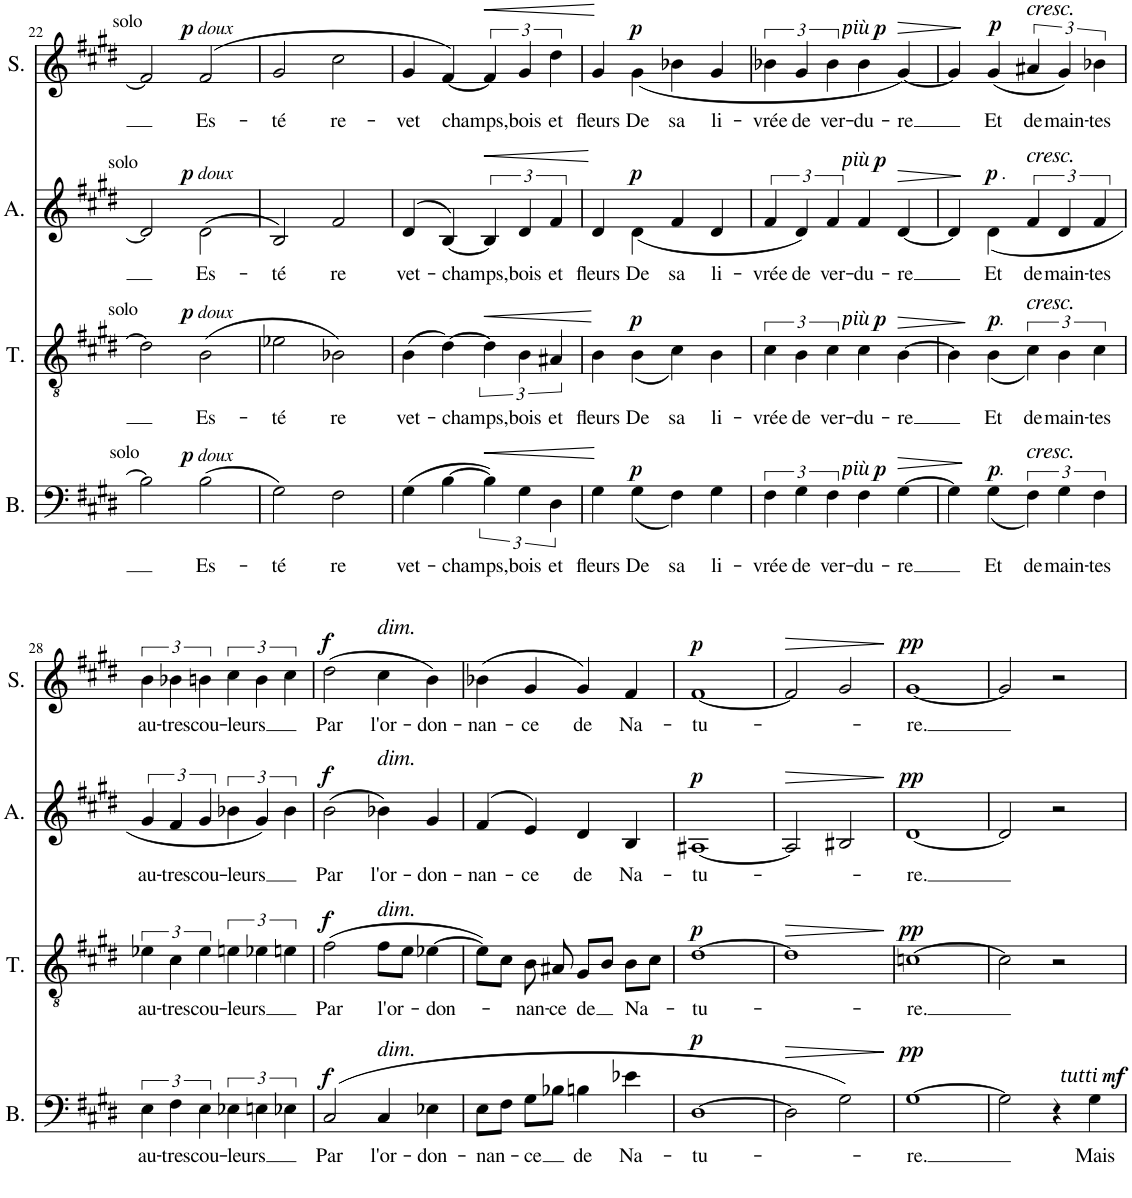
**kern	**text	**dynam	**kern	**text	**dynam	**kern	**text	**dynam	**kern	**text	**dynam
*part4	*part4	*part4	*part3	*part3	*part3	*part2	*part2	*part2	*part1	*part1	*part1
*staff4	*staff4	*staff4	*staff3	*staff3	*staff3	*staff2	*staff2	*staff2	*staff1	*staff1	*staff1
*I"Bass	*	*	*I"Ténor	*	*	*I"Alto	*	*	*I"Soprano	*	*
*I'B.	*	*	*I'T.	*	*	*I'A.	*	*	*I'S.	*	*
!!LO:PB:g=z
*clefF4	*	*	*clefGv2	*	*	*clefG2	*	*	*clefG2	*	*
*k[f#c#g#d#]	*	*	*k[f#c#g#d#]	*	*	*k[f#c#g#d#]	*	*	*k[f#c#g#d#]	*	*
*M2/2	*	*	*M2/2	*	*	*M2/2	*	*	*M2/2	*	*
=22	=22	=22	=22	=22	=22	=22	=22	=22	=22	=22	=22
!	!	!	!	!	!	!	!	!	!LO:TX:a:t=solo	!	!
!	!	!	!	!	!	!LO:TX:a:t=solo	!	!	!	!	!
!	!	!	!LO:TX:a:t=solo	!	!	!	!	!	!	!	!
!LO:TX:a:t=solo	!	!	!	!	!	!	!	!	!	!	!
2B\]	.	.	2d#\]	.	.	2d#/]	.	.	2f#/]	.	.
!	!LO:LY:b	!LO:DY:a	!	!LO:LY:b	!	!	!LO:LY:b	!	!	!LO:LY:b	!
!	!	!LO:DY:n=1:a	!	!	!LO:DY:a	!	!	!	!	!	!
!	!	!	!	!	!LO:DY:n=1:a	!	!	!LO:DY:a	!	!	!
!	!	!	!	!	!	!	!	!LO:DY:n=1:a	!	!	!LO:DY:a
!	!	!	!	!	!	!	!	!	!	!	!LO:DY:n=1:a
(2B\	Es-	p other-dynamics	(2B\	Es-	p other-dynamics	(2d#\	Es-	p other-dynamics	(2f#/	Es-	p other-dynamics
=23	=23	=23	=23	=23	=23	=23	=23	=23	=23	=23	=23
!	!LO:LY:b	!	!	!LO:LY:b	!	!	!LO:LY:b	!	!	!LO:LY:b	!
2G#\)	-té	.	2e-X\	-té	.	2B/)	-té	.	2g#/	-té	.
!	!LO:LY:b	!	!	!LO:LY:b	!	!	!LO:LY:b	!	!	!LO:LY:b	!
2F#\	re	.	2B-X\)	re	.	2f#/	re	.	2cc#\	re-	.
=24	=24	=24	=24	=24	=24	=24	=24	=24	=24	=24	=24
!	!LO:LY:b	!	!	!LO:LY:b	!	!	!LO:LY:b	!	!	!LO:LY:b	!
(4G#\	-vet-	.	(4B\	-vet-	.	(>4d#/	-vet-	.	4g#/	-vet	.
!	!LO:LY:b	!	!	!LO:LY:b	!	!	!LO:LY:b	!	!	!LO:LY:b	!
[4B\	-champs,	.	[4d#\)	-champs,	.	[4B/)	-champs,	.	[4f#/)	champs,	.
!	!	!LO:HP:b	!	!	!LO:HP:b	!	!	!LO:HP:b	!	!	!LO:HP:b
6B\])	.	<	6d#\]	.	<	6B/]	.	<	6f#/]	.	<
!	!LO:LY:b	!	!	!LO:LY:b	!	!	!LO:LY:b	!	!	!LO:LY:b	!
6G#\	bois	.	6B\	bois	.	6d#/	bois	.	6g#/	bois	.
!	!LO:LY:b	!	!	!LO:LY:b	!	!	!LO:LY:b	!	!	!LO:LY:b	!
6D#\	et	.	6A#X/	et	.	6f#/	et	.	6dd#\	et	.
.	.	[	.	.	[	.	.	[	.	.	[
=25	=25	=25	=25	=25	=25	=25	=25	=25	=25	=25	=25
!	!LO:LY:b	!	!	!LO:LY:b	!	!	!LO:LY:b	!	!	!LO:LY:b	!
4G#\	fleurs	.	4B\	fleurs	.	4d#/	fleurs	.	4g#/	fleurs	.
!	!LO:LY:b	!LO:DY:a	!	!LO:LY:b	!LO:DY:a	!	!LO:LY:b	!LO:DY:a	!	!LO:LY:b	!LO:DY:a
(<4G#\	De	p	(<4B\	De	p	(<4d#\	De	p	(<4g#\	De	p
!	!LO:LY:b	!	!	!LO:LY:b	!	!	!LO:LY:b	!	!	!LO:LY:b	!
4F#\)	sa	.	4c#\)	sa	.	4f#/	sa	.	4b-X\	sa	.
!	!LO:LY:b	!	!	!LO:LY:b	!	!	!LO:LY:b	!	!	!LO:LY:b	!
4G#\	li-	.	4B\	li-	.	4d#/	li-	.	4g#/	li-	.
=26	=26	=26	=26	=26	=26	=26	=26	=26	=26	=26	=26
!	!LO:LY:b	!	!	!LO:LY:b	!	!	!LO:LY:b	!	!	!LO:LY:b	!
6F#\	-vrée	.	6c#\	-vrée	.	6f#/	-vrée	.	6b-X\	-vrée	.
!	!LO:LY:b	!	!	!LO:LY:b	!	!	!LO:LY:b	!	!	!LO:LY:b	!
6G#\	de	.	6B\	de	.	6d#/)	de	.	6g#/	de	.
!	!LO:LY:b	!	!	!LO:LY:b	!	!	!LO:LY:b	!	!	!LO:LY:b	!
6F#\	ver-	.	6c#\	ver-	.	6f#/	ver-	.	6b-\	ver-	.
!	!LO:LY:b	!LO:DY:a	!	!LO:LY:b	!	!	!LO:LY:b	!	!	!LO:LY:b	!
!	!	!LO:DY:n=1:a	!	!	!LO:DY:a	!	!	!	!	!	!
!	!	!	!	!	!LO:DY:n=1:a	!	!	!LO:DY:a	!	!	!
!	!	!	!	!	!	!	!	!LO:DY:n=1:a	!	!	!LO:DY:a
!	!	!	!	!	!	!	!	!	!	!	!LO:DY:n=1:a
4F#\	-du-	other-dynamics p	4c#\	-du-	other-dynamics p	4f#/	-du-	other-dynamics p	4b-\	-du-	other-dynamics p
!	!LO:LY:b	!LO:HP:b	!	!LO:LY:b	!LO:HP:b	!	!LO:LY:b	!LO:HP:b	!	!LO:LY:b	!LO:HP:b
[4G#\	-re	>	[4B\	-re	>	[4d#/	-re	>	[4g#/)	-re	>
.	.	]	.	.	]	.	.	]	.	.	]
=27	=27	=27	=27	=27	=27	=27	=27	=27	=27	=27	=27
4G#\]	.	.	4B\]	.	.	4d#/]	.	.	4g#/]	.	.
!	!LO:LY:b	!LO:DY:a	!	!LO:LY:b	!	!	!LO:LY:b	!	!	!LO:LY:b	!
!	!	!LO:DY:n=1:a	!	!	!LO:DY:a	!	!	!	!	!	!
!	!	!	!	!	!LO:DY:n=1:a	!	!	!LO:DY:a	!	!	!
!	!	!	!	!	!	!	!	!LO:DY:n=1:a	!	!	!LO:DY:a
(<4G#\	Et	p other-dynamics	(<4B\	Et	p other-dynamics	(<4d#\	Et	p other-dynamics	(4g#/	Et	p
!	!	!	!	!	!	!	!	!	!LO:TX:a:i:t=cresc.	!	!
!	!	!	!	!	!	!LO:TX:a:i:t=cresc.	!	!	!	!	!
!	!	!	!LO:TX:a:i:t=cresc.	!	!	!	!	!	!	!	!
!LO:TX:a:i:t=cresc.	!	!	!	!	!	!	!	!	!	!	!
!	!LO:LY:b	!	!	!LO:LY:b	!	!	!LO:LY:b	!	!	!LO:LY:b	!
6F#\)	de	.	6c#\)	de	.	6f#/	de	.	6a#X/	de	.
!	!LO:LY:b	!	!	!LO:LY:b	!	!	!LO:LY:b	!	!	!LO:LY:b	!
6G#\	main-	.	6B\	main-	.	6d#/	main-	.	6g#/)	main-	.
!	!LO:LY:b	!	!	!LO:LY:b	!	!	!LO:LY:b	!	!	!LO:LY:b	!
6F#\	-tes	.	6c#\	-tes	.	6f#/	-tes	.	6b-X\	-tes	.
!!LO:LB:g=z
=28	=28	=28	=28	=28	=28	=28	=28	=28	=28	=28	=28
!	!LO:LY:b	!	!	!LO:LY:b	!	!	!LO:LY:b	!	!	!LO:LY:b	!
6E\	au-	.	6e-X\	au-	.	6g#/	au-	.	6b\	au-	.
!	!LO:LY:b	!	!	!LO:LY:b	!	!	!LO:LY:b	!	!	!LO:LY:b	!
6F#\	-tres	.	6c#\	-tres	.	6f#/	-tres	.	6b-X\	-tres	.
!	!LO:LY:b	!	!	!LO:LY:b	!	!	!LO:LY:b	!	!	!LO:LY:b	!
6E\	cou-	.	6e-\	cou-	.	6g#/	cou-	.	6bn\	cou-	.
!	!LO:LY:b	!	!	!LO:LY:b	!	!	!LO:LY:b	!	!	!LO:LY:b	!
6E-X\	-leurs	.	6en\	-leurs	.	6b-X\	-leurs	.	6cc#\	-leurs	.
6En\	.	.	6e-X\	.	.	6g#/)	.	.	6b\	.	.
6E-X\	.	.	6en\	.	.	6b-\	.	.	6cc#\	.	.
=29	=29	=29	=29	=29	=29	=29	=29	=29	=29	=29	=29
!	!LO:LY:b	!LO:DY:a	!	!LO:LY:b	!LO:DY:a	!	!LO:LY:b	!LO:DY:a	!	!LO:LY:b	!LO:DY:a
(2C#/	Par	f	(2f#\	Par	f	(2b\	Par	f	(2dd#\	Par	f
!	!	!	!	!	!	!	!	!	!LO:TX:a:i:t=dim.	!	!
!	!	!	!	!	!	!LO:TX:a:i:t=dim.	!	!	!	!	!
!	!	!	!LO:TX:a:i:t=dim.	!	!	!	!	!	!	!	!
!LO:TX:a:i:t=dim.	!	!	!	!	!	!	!	!	!	!	!
!	!LO:LY:b	!	!	!LO:LY:b	!	!	!LO:LY:b	!	!	!LO:LY:b	!
4C#/	l'or-	.	8f#\L	l'or-	.	4b-X\)	l'or-	.	4cc#\	l'or-	.
.	.	.	8e\J	.	.	.	.	.	.	.	.
!	!LO:LY:b	!	!	!LO:LY:b	!	!	!LO:LY:b	!	!	!LO:LY:b	!
4E-X\	-don-	.	[4e-X\	-don-	.	4g#/	-don-	.	4b\)	-don-	.
=30	=30	=30	=30	=30	=30	=30	=30	=30	=30	=30	=30
!	!LO:LY:b	!	!	!	!	!	!LO:LY:b	!	!	!LO:LY:b	!
8E\L	-nan-	.	8e-\L])	.	.	(>4f#/	-nan-	.	(4b-X\	-nan-	.
8F#\J	.	.	8c#\J	.	.	.	.	.	.	.	.
!	!LO:LY:b	!	!	!LO:LY:b	!	!	!LO:LY:b	!	!	!LO:LY:b	!
8G#\L	-ce	.	8B\	-nan-	.	4e/)	-ce	.	4g#/	-ce	.
!	!	!	!	!LO:LY:b	!	!	!	!	!	!	!
8B-X\J	.	.	8A#X/	-ce	.	.	.	.	.	.	.
!	!LO:LY:b	!	!	!LO:LY:b	!	!	!LO:LY:b	!	!	!LO:LY:b	!
4Bn\	de	.	8G#/L	de	.	4d#/	de	.	4g#/)	de	.
.	.	.	8B/J	.	.	.	.	.	.	.	.
!	!LO:LY:b	!	!	!LO:LY:b	!	!	!LO:LY:b	!	!	!LO:LY:b	!
4e-X\	Na-	.	8B\L	Na-	.	4B/	Na-	.	4f#/	Na-	.
.	.	.	8c#\J	.	.	.	.	.	.	.	.
=31	=31	=31	=31	=31	=31	=31	=31	=31	=31	=31	=31
!	!LO:LY:b	!LO:DY:a	!	!LO:LY:b	!LO:DY:a	!	!LO:LY:b	!LO:DY:a	!	!LO:LY:b	!LO:DY:a
[1D#	-tu-	p	[1d#	-tu-	p	[1A#X	-tu-	p	[1f#	-tu-	p
=32	=32	=32	=32	=32	=32	=32	=32	=32	=32	=32	=32
!	!	!LO:HP:b	!	!	!LO:HP:b	!	!	!LO:HP:b	!	!	!LO:HP:b
2D#\]	.	>	1d#]	.	>	2A#/]	.	>	2f#/]	.	>
2G#\)	.	.	.	.	.	2B#X/	.	.	2g#/	.	.
.	.	]	.	.	]	.	.	]	.	.	]
=33	=33	=33	=33	=33	=33	=33	=33	=33	=33	=33	=33
!	!LO:LY:b	!LO:DY:a	!	!LO:LY:b	!LO:DY:a	!	!LO:LY:b	!LO:DY:a	!	!LO:LY:b	!LO:DY:a
[1G#	-re.	pp	[1cn	-re.	pp	[1d#	-re.	pp	[1g#	-re.	pp
=34	=34	=34	=34	=34	=34	=34	=34	=34	=34	=34	=34
2G#\]	.	.	2c\]	.	.	2d#/]	.	.	2g#/]	.	.
4r	.	.	2r	.	.	2r	.	.	2r	.	.
!	!LO:LY:b	!LO:DY:a	!	!	!	!	!	!	!	!	!
!	!	!LO:DY:n=1:a	!	!	!	!	!	!	!	!	!
4G#\	Mais	other-dynamics mf	.	.	.	.	.	.	.	.	.
=	=	=	=	=	=	=	=	=	=	=	=
*-	*-	*-	*-	*-	*-	*-	*-	*-	*-	*-	*-
